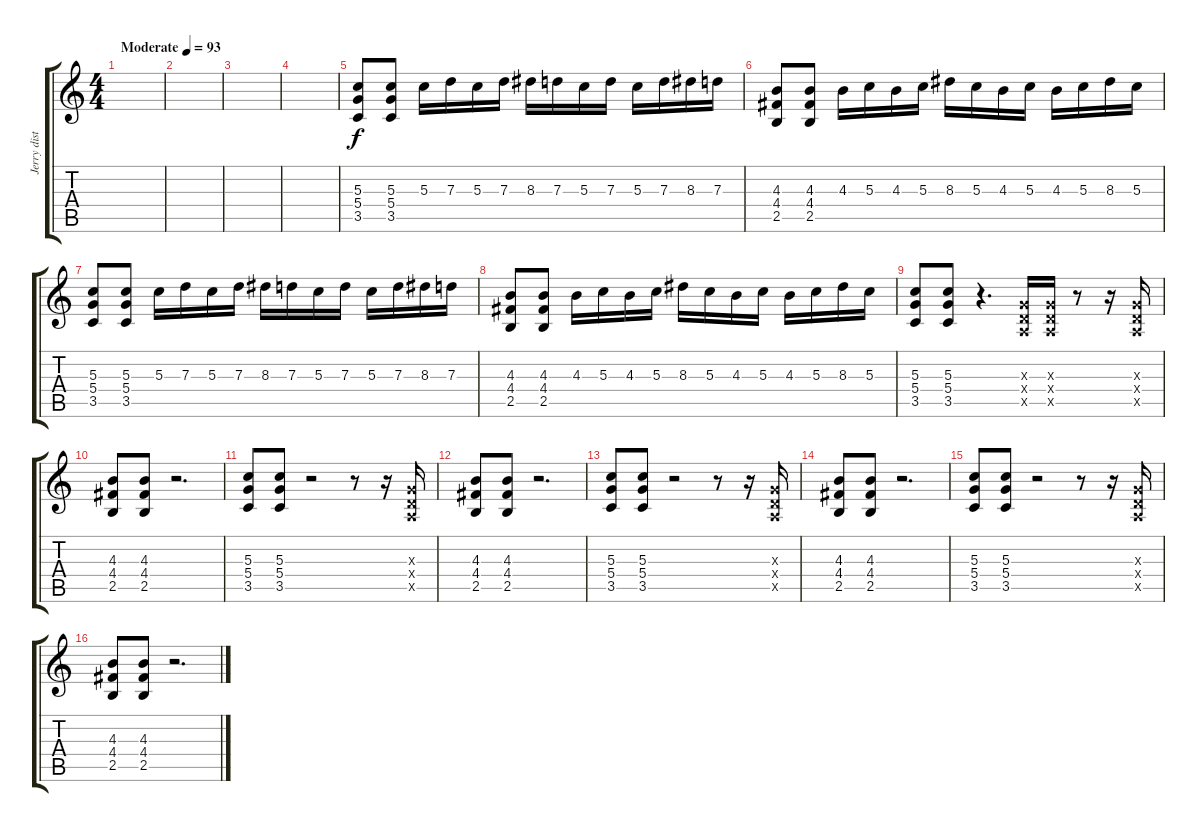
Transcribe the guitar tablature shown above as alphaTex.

\track ("Jerry distortion" "Jerry dist") {instrument distortionguitar}
\staff {score tabs}
\tuning (E4 B3 G3 D3 A2 D2) {hide}
\ts (4 4)
\tempo (93 "Moderate")
\clef g2
\ks c
|
|
|
|
(5.3 5.4 3.5).8 (5.3 5.4 3.5).8 5.3.16 7.3.16 5.3.16 7.3.16 8.3.16 7.3.16 5.3.16 7.3.16 5.3.16 7.3.16 8.3.16 7.3.16 |
(4.3 4.4 2.5).8 (4.3 4.4 2.5).8 4.3.16 5.3.16 4.3.16 5.3.16 8.3.16 5.3.16 4.3.16 5.3.16 4.3.16 5.3.16 8.3.16 5.3.16 |
(5.3 5.4 3.5).8 (5.3 5.4 3.5).8 5.3.16 7.3.16 5.3.16 7.3.16 8.3.16 7.3.16 5.3.16 7.3.16 5.3.16 7.3.16 8.3.16 7.3.16 |
(4.3 4.4 2.5).8 (4.3 4.4 2.5).8 4.3.16 5.3.16 4.3.16 5.3.16 8.3.16 5.3.16 4.3.16 5.3.16 4.3.16 5.3.16 8.3.16 5.3.16 |
(5.3 5.4 3.5).8 (5.3 5.4 3.5).8 r.4{d} (0.3{x} 0.4{x} 0.5{x}).16 (0.3{x} 0.4{x} 0.5{x}).16 r.8 r.16 (0.3{x} 0.4{x} 0.5{x}).16 |
(4.3 4.4 2.5).8 (4.3 4.4 2.5).8 r.2{d} |
(5.3 5.4 3.5).8 (5.3 5.4 3.5).8 r.2 r.8 r.16 (0.3{x} 0.4{x} 0.5{x}).16 |
(4.3 4.4 2.5).8 (4.3 4.4 2.5).8 r.2{d} |
(5.3 5.4 3.5).8 (5.3 5.4 3.5).8 r.2 r.8 r.16 (0.3{x} 0.4{x} 0.5{x}).16 |
(4.3 4.4 2.5).8 (4.3 4.4 2.5).8 r.2{d} |
(5.3 5.4 3.5).8 (5.3 5.4 3.5).8 r.2 r.8 r.16 (0.3{x} 0.4{x} 0.5{x}).16 |
(4.3 4.4 2.5).8 (4.3 4.4 2.5).8 r.2{d}
